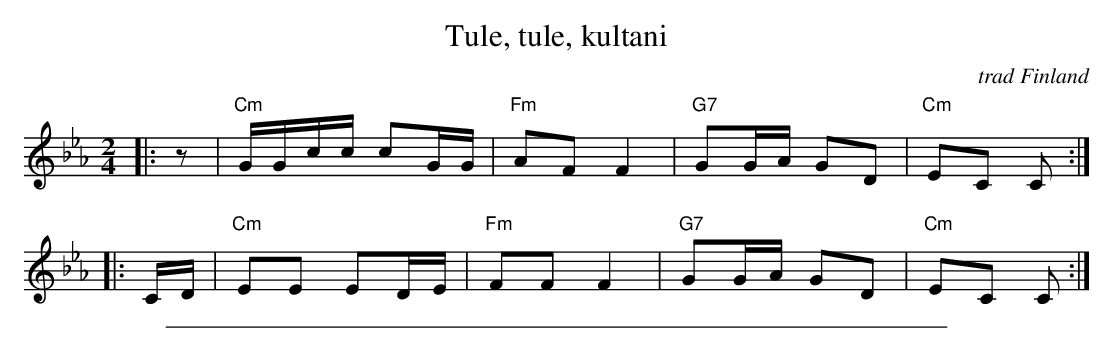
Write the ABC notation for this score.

X:1
T: Tule, tule, kultani
O: trad Finland
M: 2/4
L: 1/16
K: Cm
|: z2 | "Cm"GGcc c2GG | "Fm"A2F2 F4 | "G7"G2GA G2D2 | "Cm"E2C2 C2 :|
|: CD | "Cm"E2E2 E2DE | "Fm"F2F2 F4 | "G7"G2GA G2D2 | "Cm"E2C2 C2 :|
